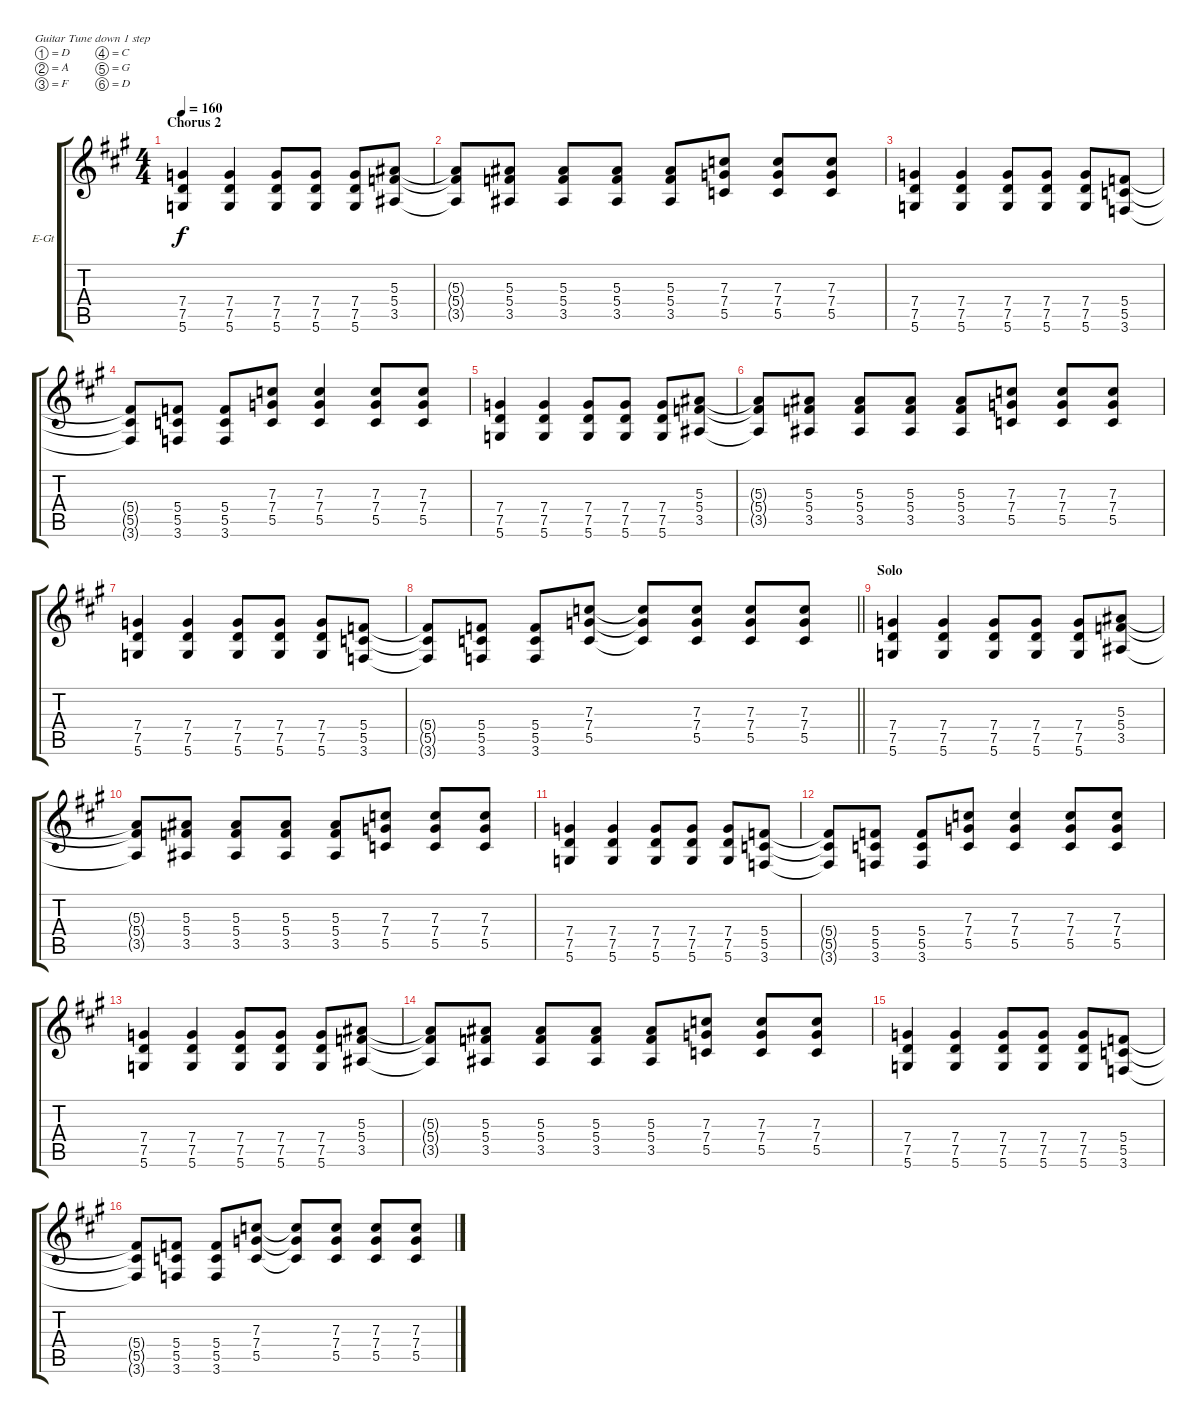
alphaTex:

\bracketExtendMode groupsimilarinstruments
\firstSystemTrackNameOrientation horizontal
\otherSystemsTrackNameOrientation horizontal
\track ("Distorsion Gtr" "E-Gt") {instrument distortionguitar}
\staff {score tabs}
\tuning (D4 A3 F3 C3 G2 D2)
\ts (4 4)
\section ("" "Chorus 2")
\tempo 160
\clef g2
\ks a
(7.4 7.5 5.6).4{dy f} (7.4 7.5 5.6).4 (7.4 7.5 5.6).8 (7.4 7.5 5.6).8 (7.4 7.5 5.6).8 (5.3 5.4 3.5).8 |
(5.3{t} 5.4{t} 3.5{t}).8 (5.3 5.4 3.5).8 (5.3 5.4 3.5).8 (5.3 5.4 3.5).8 (5.3 5.4 3.5).8 (7.3 7.4 5.5).8 (7.3 7.4 5.5).8 (7.3 7.4 5.5).8 |
(7.4 7.5 5.6).4 (7.4 7.5 5.6).4 (7.4 7.5 5.6).8 (7.4 7.5 5.6).8 (7.4 7.5 5.6).8 (5.4 5.5 3.6).8 |
(5.4{t} 5.5{t} 3.6{t}).8 (5.4 5.5 3.6).8 (5.4 5.5 3.6).8 (7.3 7.4 5.5).8 (7.3 7.4 5.5).4 (7.3 7.4 5.5).8 (7.3 7.4 5.5).8 |
(7.4 7.5 5.6).4 (7.4 7.5 5.6).4 (7.4 7.5 5.6).8 (7.4 7.5 5.6).8 (7.4 7.5 5.6).8 (5.3 5.4 3.5).8 |
(5.3{t} 5.4{t} 3.5{t}).8 (5.3 5.4 3.5).8 (5.3 5.4 3.5).8 (5.3 5.4 3.5).8 (5.3 5.4 3.5).8 (7.3 7.4 5.5).8 (7.3 7.4 5.5).8 (7.3 7.4 5.5).8 |
(7.4 7.5 5.6).4 (7.4 7.5 5.6).4 (7.4 7.5 5.6).8 (7.4 7.5 5.6).8 (7.4 7.5 5.6).8 (5.4 5.5 3.6).8 |
\barLineRight lightlight
(5.4{t} 5.5{t} 3.6{t}).8 (5.4 5.5 3.6).8 (5.4 5.5 3.6).8 (7.3 7.4 5.5).8 (7.3{t} 7.4{t} 5.5{t}).8 (7.3 7.4 5.5).8 (7.3 7.4 5.5).8 (7.3 7.4 5.5).8 |
\section ("" "Solo")
(7.4 7.5 5.6).4 (7.4 7.5 5.6).4 (7.4 7.5 5.6).8 (7.4 7.5 5.6).8 (7.4 7.5 5.6).8 (5.3 5.4 3.5).8 |
(5.3{t} 5.4{t} 3.5{t}).8 (5.3 5.4 3.5).8 (5.3 5.4 3.5).8 (5.3 5.4 3.5).8 (5.3 5.4 3.5).8 (7.3 7.4 5.5).8 (7.3 7.4 5.5).8 (7.3 7.4 5.5).8 |
(7.4 7.5 5.6).4 (7.4 7.5 5.6).4 (7.4 7.5 5.6).8 (7.4 7.5 5.6).8 (7.4 7.5 5.6).8 (5.4 5.5 3.6).8 |
(5.4{t} 5.5{t} 3.6{t}).8 (5.4 5.5 3.6).8 (5.4 5.5 3.6).8 (7.3 7.4 5.5).8 (7.3 7.4 5.5).4 (7.3 7.4 5.5).8 (7.3 7.4 5.5).8 |
(7.4 7.5 5.6).4 (7.4 7.5 5.6).4 (7.4 7.5 5.6).8 (7.4 7.5 5.6).8 (7.4 7.5 5.6).8 (5.3 5.4 3.5).8 |
(5.3{t} 5.4{t} 3.5{t}).8 (5.3 5.4 3.5).8 (5.3 5.4 3.5).8 (5.3 5.4 3.5).8 (5.3 5.4 3.5).8 (7.3 7.4 5.5).8 (7.3 7.4 5.5).8 (7.3 7.4 5.5).8 |
(7.4 7.5 5.6).4 (7.4 7.5 5.6).4 (7.4 7.5 5.6).8 (7.4 7.5 5.6).8 (7.4 7.5 5.6).8 (5.4 5.5 3.6).8 |
(5.4{t} 5.5{t} 3.6{t}).8 (5.4 5.5 3.6).8 (5.4 5.5 3.6).8 (7.3 7.4 5.5).8 (7.3{t} 7.4{t} 5.5{t}).8 (7.3 7.4 5.5).8 (7.3 7.4 5.5).8 (7.3 7.4 5.5).8
